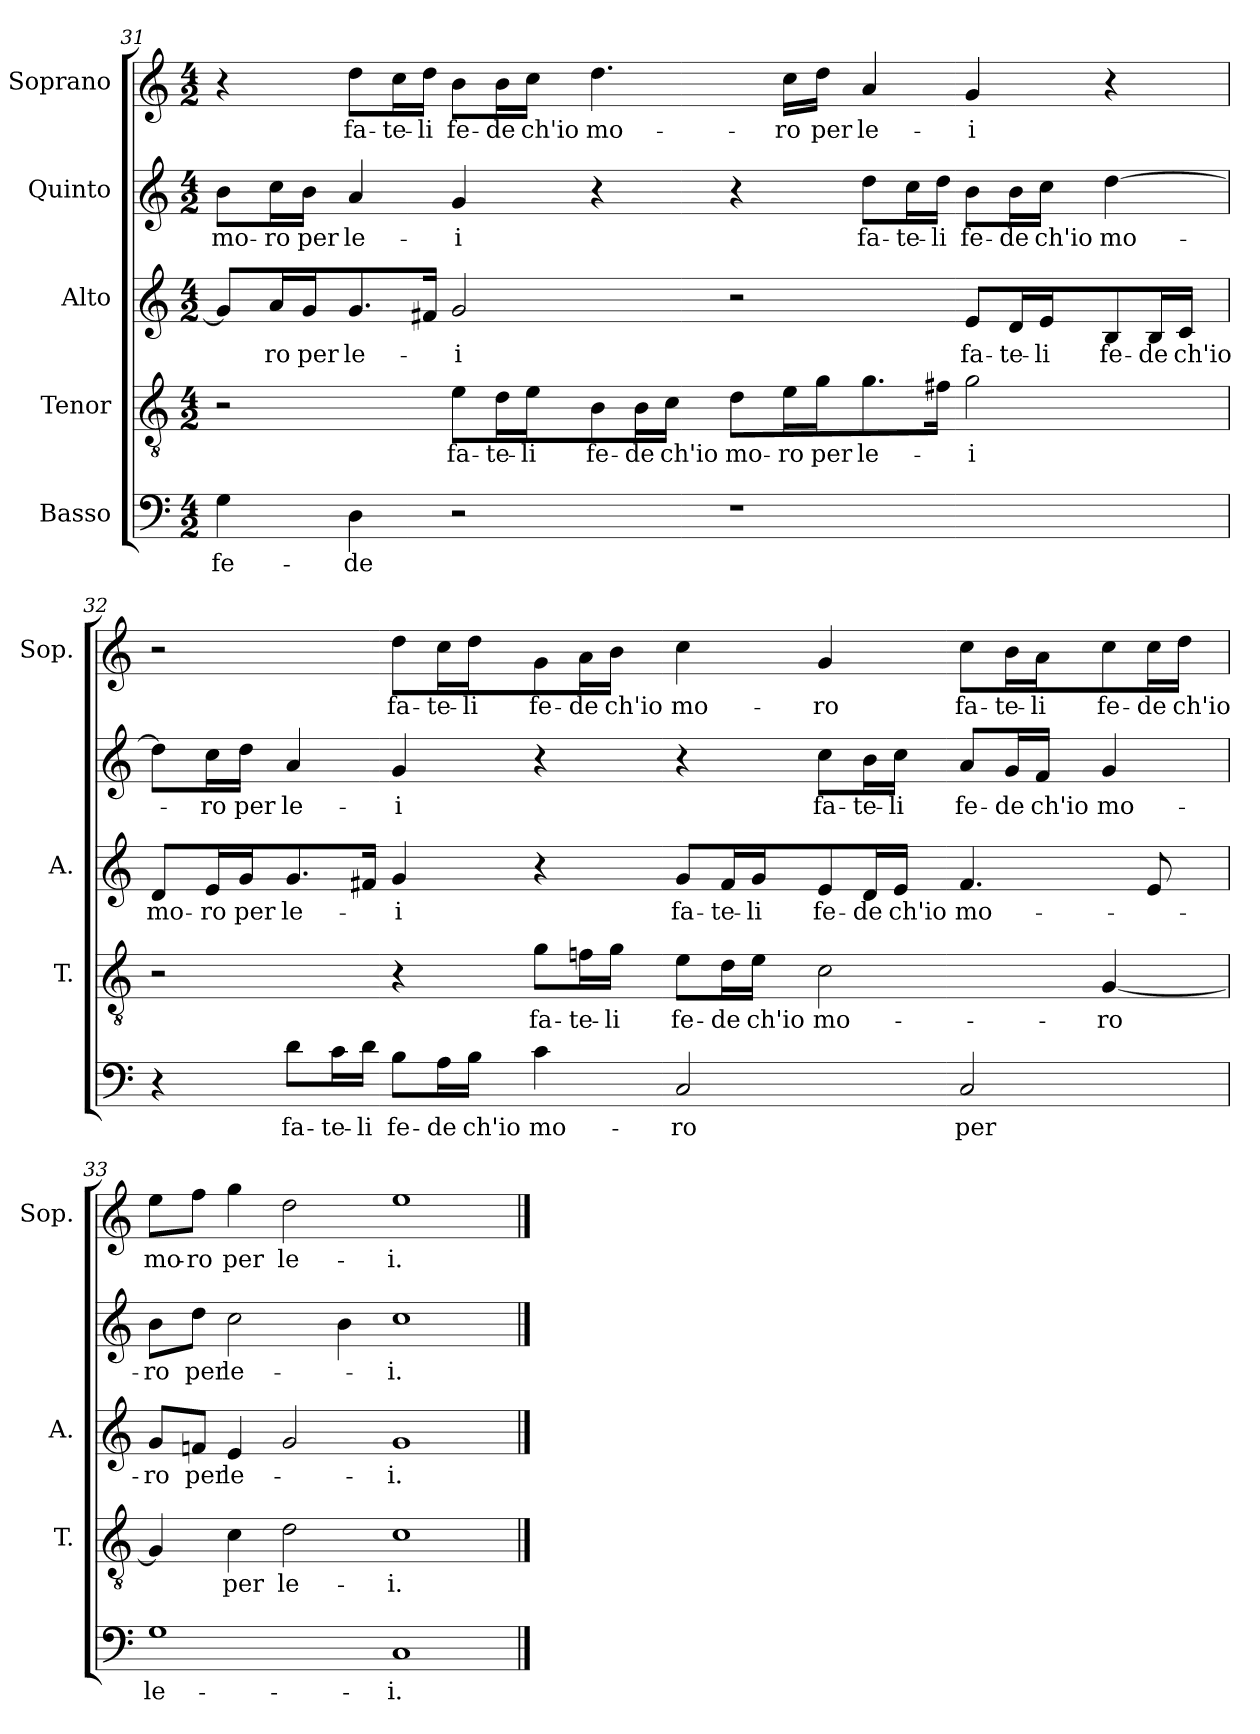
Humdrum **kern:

**kern	**text	**kern	**text	**kern	**text	**kern	**text	**kern	**text
*part5	*part5	*part4	*part4	*part3	*part3	*part2	*part2	*part1	*part1
*staff5	*staff5	*staff4	*staff4	*staff3	*staff3	*staff2	*staff2	*staff1	*staff1
*I"Basso	*	*I"Tenor	*	*I"Alto	*	*I"Quinto	*	*I"Soprano	*
*	*	*I'T.	*	*I'A.	*	*	*	*I'Sop.	*
!!LO:LB:g=z
*clefF4	*	*clefGv2	*	*clefG2	*	*clefG2	*	*clefG2	*
*	*	*ITrd7c12	*	*	*	*	*	*	*
*k[]	*	*k[]	*	*k[]	*	*k[]	*	*k[]	*
*C:	*	*C:	*	*C:	*	*C:	*	*C:	*
*M4/2	*	*M4/2	*	*M4/2	*	*M4/2	*	*M4/2	*
=31	=31	=31	=31	=31	=31	=31	=31	=31	=31
!	!LO:LY:b:color=#000000	!	!	!	!	!	!	!	!
!	!	!	!	!	!	!	!LO:LY:b:color=#000000	!	!
4Gi\	fe-	2r	.	8gi/L]	.	8bi\L	mo-	4r	.
!	!	!	!	!	!LO:LY:b:color=#000000	!	!	!	!
!	!	!	!	!	!	!	!LO:LY:b:color=#000000	!	!
.	.	.	.	16ai/L	-ro	16cci\L	-ro	.	.
!	!	!	!	!	!LO:LY:b:color=#000000	!	!	!	!
!	!	!	!	!	!	!	!LO:LY:b:color=#000000	!	!
.	.	.	.	16gi/J	per	16bi\JJ	per	.	.
!	!LO:LY:b:color=#000000	!	!	!	!	!	!	!	!
!	!	!	!	!	!LO:LY:b:color=#000000	!	!	!	!
!	!	!	!	!	!	!	!LO:LY:b:color=#000000	!	!
!	!	!	!	!	!	!	!	!	!LO:LY:b:color=#000000
4Di\	-de	.	.	8.gi/	le-	4ai/	le-	8ddi\L	fa-
!	!	!	!	!	!	!	!	!	!LO:LY:b:color=#000000
.	.	.	.	.	.	.	.	16cci\L	-te-
!	!	!	!	!	!	!	!	!	!LO:LY:b:color=#000000
.	.	.	.	16f#Xi/Jk	.	.	.	16ddi\JJ	-li
!	!	!	!LO:LY:b:color=#000000	!	!	!	!	!	!
!	!	!	!	!	!LO:LY:b:color=#000000	!	!	!	!
!	!	!	!	!	!	!	!LO:LY:b:color=#000000	!	!
!	!	!	!	!	!	!	!	!	!LO:LY:b:color=#000000
2r	.	8Ei\L	fa-	2gi/	-i	4gi/	-i	8bi\L	fe-
!	!	!	!LO:LY:b:color=#000000	!	!	!	!	!	!
!	!	!	!	!	!	!	!	!	!LO:LY:b:color=#000000
.	.	16Di\L	-te-	.	.	.	.	16bi\L	-de
!	!	!	!LO:LY:b:color=#000000	!	!	!	!	!	!
!	!	!	!	!	!	!	!	!	!LO:LY:b:color=#000000
.	.	16Ei\J	-li	.	.	.	.	16cci\JJ	ch'io
!	!	!	!LO:LY:b:color=#000000	!	!	!	!	!	!
!	!	!	!	!	!	!	!	!	!LO:LY:b:color=#000000
.	.	8BBi\	fe-	.	.	4r	.	4.ddi\	mo-
!	!	!	!LO:LY:b:color=#000000	!	!	!	!	!	!
.	.	16BBi\L	-de	.	.	.	.	.	.
!	!	!	!LO:LY:b:color=#000000	!	!	!	!	!	!
.	.	16Ci\JJ	ch'io	.	.	.	.	.	.
!	!	!	!LO:LY:b:color=#000000	!	!	!	!	!	!
1r	.	8Di\L	mo-	2r	.	4r	.	.	.
!	!	!	!LO:LY:b:color=#000000	!	!	!	!	!	!
!	!	!	!	!	!	!	!	!	!LO:LY:b:color=#000000
.	.	16Ei\L	-ro	.	.	.	.	16cci\LL	-ro
!	!	!	!LO:LY:b:color=#000000	!	!	!	!	!	!
!	!	!	!	!	!	!	!	!	!LO:LY:b:color=#000000
.	.	16Gi\J	per	.	.	.	.	16ddi\JJ	per
!	!	!	!LO:LY:b:color=#000000	!	!	!	!	!	!
!	!	!	!	!	!	!	!LO:LY:b:color=#000000	!	!
!	!	!	!	!	!	!	!	!	!LO:LY:b:color=#000000
.	.	8.Gi\	le-	.	.	8ddi\L	fa-	4ai/	le-
!	!	!	!	!	!	!	!LO:LY:b:color=#000000	!	!
.	.	.	.	.	.	16cci\L	-te-	.	.
!	!	!	!	!	!	!	!LO:LY:b:color=#000000	!	!
.	.	16F#Xi\Jk	.	.	.	16ddi\JJ	-li	.	.
!	!	!	!LO:LY:b:color=#000000	!	!	!	!	!	!
!	!	!	!	!	!LO:LY:b:color=#000000	!	!	!	!
!	!	!	!	!	!	!	!LO:LY:b:color=#000000	!	!
!	!	!	!	!	!	!	!	!	!LO:LY:b:color=#000000
.	.	2Gi\	-i	8ei/L	fa-	8bi\L	fe-	4gi/	-i
!	!	!	!	!	!LO:LY:b:color=#000000	!	!	!	!
!	!	!	!	!	!	!	!LO:LY:b:color=#000000	!	!
.	.	.	.	16di/L	-te-	16bi\L	-de	.	.
!	!	!	!	!	!LO:LY:b:color=#000000	!	!	!	!
!	!	!	!	!	!	!	!LO:LY:b:color=#000000	!	!
.	.	.	.	16ei/J	-li	16cci\JJ	ch'io	.	.
!	!	!	!	!	!LO:LY:b:color=#000000	!	!	!	!
!	!	!	!	!	!	!	!LO:LY:b:color=#000000	!	!
.	.	.	.	8Bi/	fe-	[>4ddi\	mo-	4r	.
!	!	!	!	!	!LO:LY:b:color=#000000	!	!	!	!
.	.	.	.	16Bi/L	-de	.	.	.	.
!	!	!	!	!	!LO:LY:b:color=#000000	!	!	!	!
.	.	.	.	16ci/JJ	ch'io	.	.	.	.
!!LO:LB:g=z
=32	=32	=32	=32	=32	=32	=32	=32	=32	=32
!	!	!	!	!	!LO:LY:b:color=#000000	!	!	!	!
4r	.	2r	.	8di/L	mo-	8ddi\L]	.	2r	.
!	!	!	!	!	!LO:LY:b:color=#000000	!	!	!	!
!	!	!	!	!	!	!	!LO:LY:b:color=#000000	!	!
.	.	.	.	16ei/L	-ro	16cci\L	-ro	.	.
!	!	!	!	!	!LO:LY:b:color=#000000	!	!	!	!
!	!	!	!	!	!	!	!LO:LY:b:color=#000000	!	!
.	.	.	.	16gi/J	per	16ddi\JJ	per	.	.
!	!LO:LY:b:color=#000000	!	!	!	!	!	!	!	!
!	!	!	!	!	!LO:LY:b:color=#000000	!	!	!	!
!	!	!	!	!	!	!	!LO:LY:b:color=#000000	!	!
8di\L	fa-	.	.	8.gi/	le-	4ai/	le-	.	.
!	!LO:LY:b:color=#000000	!	!	!	!	!	!	!	!
16ci\L	-te-	.	.	.	.	.	.	.	.
!	!LO:LY:b:color=#000000	!	!	!	!	!	!	!	!
16di\JJ	-li	.	.	16f#Xi/Jk	.	.	.	.	.
!	!LO:LY:b:color=#000000	!	!	!	!	!	!	!	!
!	!	!	!	!	!LO:LY:b:color=#000000	!	!	!	!
!	!	!	!	!	!	!	!LO:LY:b:color=#000000	!	!
!	!	!	!	!	!	!	!	!	!LO:LY:b:color=#000000
8Bi\L	fe-	4r	.	4gi/	-i	4gi/	-i	8ddi\L	fa-
!	!LO:LY:b:color=#000000	!	!	!	!	!	!	!	!
!	!	!	!	!	!	!	!	!	!LO:LY:b:color=#000000
16Ai\L	-de	.	.	.	.	.	.	16cci\L	-te-
!	!LO:LY:b:color=#000000	!	!	!	!	!	!	!	!
!	!	!	!	!	!	!	!	!	!LO:LY:b:color=#000000
16Bi\JJ	ch'io	.	.	.	.	.	.	16ddi\J	-li
!	!LO:LY:b:color=#000000	!	!	!	!	!	!	!	!
!	!	!	!LO:LY:b:color=#000000	!	!	!	!	!	!
!	!	!	!	!	!	!	!	!	!LO:LY:b:color=#000000
4ci\	mo-	8Gi\L	fa-	4r	.	4r	.	8gi\	fe-
!	!	!	!LO:LY:b:color=#000000	!	!	!	!	!	!
!	!	!	!	!	!	!	!	!	!LO:LY:b:color=#000000
.	.	16Fni\L	-te-	.	.	.	.	16ai\L	-de
!	!	!	!LO:LY:b:color=#000000	!	!	!	!	!	!
!	!	!	!	!	!	!	!	!	!LO:LY:b:color=#000000
.	.	16Gi\JJ	-li	.	.	.	.	16bi\JJ	ch'io
!	!LO:LY:b:color=#000000	!	!	!	!	!	!	!	!
!	!	!	!LO:LY:b:color=#000000	!	!	!	!	!	!
!	!	!	!	!	!LO:LY:b:color=#000000	!	!	!	!
!	!	!	!	!	!	!	!	!	!LO:LY:b:color=#000000
2Ci/	-ro	8Ei\L	fe-	8gi/L	fa-	4r	.	4cci\	mo-
!	!	!	!LO:LY:b:color=#000000	!	!	!	!	!	!
!	!	!	!	!	!LO:LY:b:color=#000000	!	!	!	!
.	.	16Di\L	-de	16f#i/L	-te-	.	.	.	.
!	!	!	!LO:LY:b:color=#000000	!	!	!	!	!	!
!	!	!	!	!	!LO:LY:b:color=#000000	!	!	!	!
.	.	16Ei\JJ	ch'io	16gi/J	-li	.	.	.	.
!	!	!	!LO:LY:b:color=#000000	!	!	!	!	!	!
!	!	!	!	!	!LO:LY:b:color=#000000	!	!	!	!
!	!	!	!	!	!	!	!LO:LY:b:color=#000000	!	!
!	!	!	!	!	!	!	!	!	!LO:LY:b:color=#000000
.	.	2Ci\	mo-	8ei/	fe-	8cci\L	fa-	4gi/	-ro
!	!	!	!	!	!LO:LY:b:color=#000000	!	!	!	!
!	!	!	!	!	!	!	!LO:LY:b:color=#000000	!	!
.	.	.	.	16di/L	-de	16bi\L	-te-	.	.
!	!	!	!	!	!LO:LY:b:color=#000000	!	!	!	!
!	!	!	!	!	!	!	!LO:LY:b:color=#000000	!	!
.	.	.	.	16ei/JJ	ch'io	16cci\JJ	-li	.	.
!	!LO:LY:b:color=#000000	!	!	!	!	!	!	!	!
!	!	!	!	!	!LO:LY:b:color=#000000	!	!	!	!
!	!	!	!	!	!	!	!LO:LY:b:color=#000000	!	!
!	!	!	!	!	!	!	!	!	!LO:LY:b:color=#000000
2Ci/	per	.	.	4.f#i/	mo-	8ai/L	fe-	8cci\L	fa-
!	!	!	!	!	!	!	!LO:LY:b:color=#000000	!	!
!	!	!	!	!	!	!	!	!	!LO:LY:b:color=#000000
.	.	.	.	.	.	16gi/L	-de	16bi\L	-te-
!	!	!	!	!	!	!	!LO:LY:b:color=#000000	!	!
!	!	!	!	!	!	!	!	!	!LO:LY:b:color=#000000
.	.	.	.	.	.	16fi/JJ	ch'io	16ai\J	-li
!	!	!	!LO:LY:b:color=#000000	!	!	!	!	!	!
!	!	!	!	!	!	!	!LO:LY:b:color=#000000	!	!
!	!	!	!	!	!	!	!	!	!LO:LY:b:color=#000000
.	.	[<4GGi/	-ro	.	.	4gi/	mo-	8cci\	fe-
!	!	!	!	!	!	!	!	!	!LO:LY:b:color=#000000
.	.	.	.	8ei/	.	.	.	16cci\L	-de
!	!	!	!	!	!	!	!	!	!LO:LY:b:color=#000000
.	.	.	.	.	.	.	.	16ddi\JJ	ch'io
=33	=33	=33	=33	=33	=33	=33	=33	=33	=33
!	!LO:LY:b:color=#000000	!	!	!	!	!	!	!	!
!	!	!	!	!	!LO:LY:b:color=#000000	!	!	!	!
!	!	!	!	!	!	!	!LO:LY:b:color=#000000	!	!
!	!	!	!	!	!	!	!	!	!LO:LY:b:color=#000000
1Gi	le-	4GGi/]	.	8gi/L	-ro	8bi\L	-ro	8eei\L	mo-
!	!	!	!	!	!LO:LY:b:color=#000000	!	!	!	!
!	!	!	!	!	!	!	!LO:LY:b:color=#000000	!	!
!	!	!	!	!	!	!	!	!	!LO:LY:b:color=#000000
.	.	.	.	8fni/J	per	8ddi\J	per	8ffi\J	-ro
!	!	!	!LO:LY:b:color=#000000	!	!	!	!	!	!
!	!	!	!	!	!LO:LY:b:color=#000000	!	!	!	!
!	!	!	!	!	!	!	!LO:LY:b:color=#000000	!	!
!	!	!	!	!	!	!	!	!	!LO:LY:b:color=#000000
.	.	4Ci\	per	4ei/	le-	2cci\	le-	4ggi\	per
!	!	!	!LO:LY:b:color=#000000	!	!	!	!	!	!
!	!	!	!	!	!	!	!	!	!LO:LY:b:color=#000000
.	.	2Di\	le-	2gi/	.	.	.	2ddi\	le-
.	.	.	.	.	.	4bi\	.	.	.
!	!LO:LY:b:color=#000000	!	!	!	!	!	!	!	!
!	!	!	!LO:LY:b:color=#000000	!	!	!	!	!	!
!	!	!	!	!	!LO:LY:b:color=#000000	!	!	!	!
!	!	!	!	!	!	!	!LO:LY:b:color=#000000	!	!
!	!	!	!	!	!	!	!	!	!LO:LY:b:color=#000000
1Ci	-i.	1Ci	-i.	1gi	-i.	1cci	-i.	1eei	-i.
==	==	==	==	==	==	==	==	==	==
*-	*-	*-	*-	*-	*-	*-	*-	*-	*-
